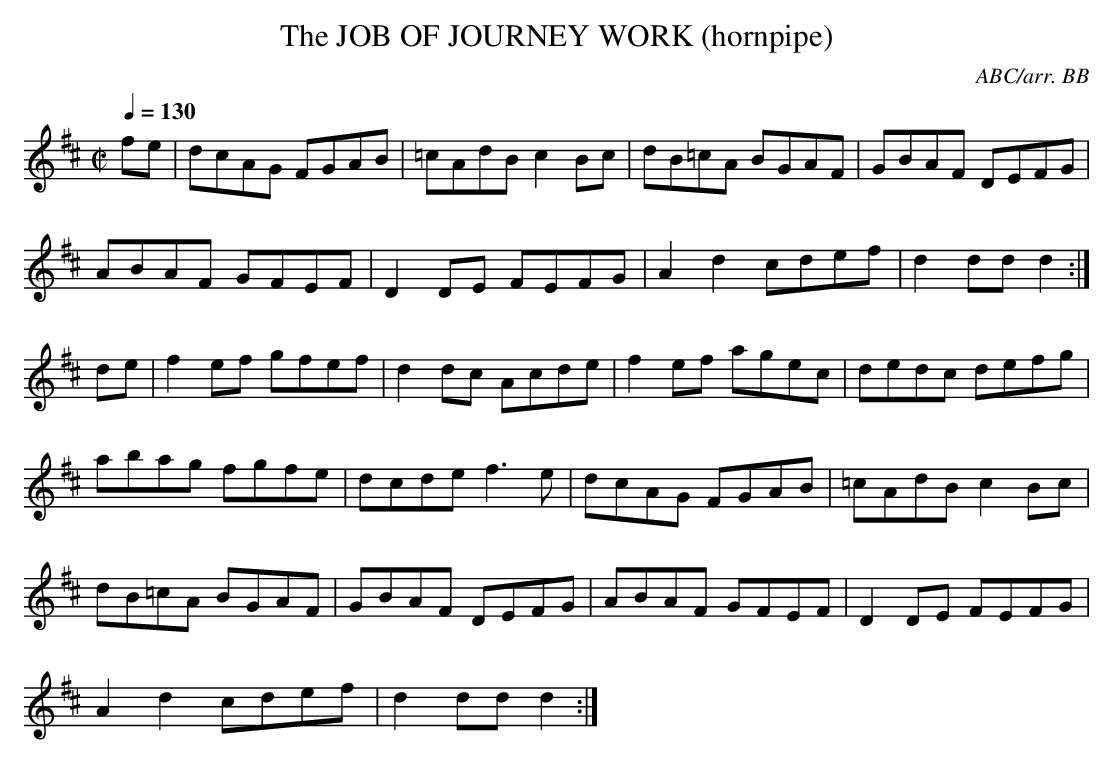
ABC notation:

X:1
T:JOB OF JOURNEY WORK (hornpipe), The
C:ABC/arr. BB
Q:1/4=130
L:1/8 % Dotted rhythm throughout
M:C|
K:D
fe|dcAG FGAB|=cAdB c2Bc|dB=cA BGAF|GBAF DEFG|
ABAF GFEF|D2DE FEFG|A2d2 cdef|d2 dd d2:|
de|f2ef gfef|d2dc Acde|f2ef agec|dedc defg|
abag fgfe|dcde f3e|dcAG FGAB|=cAdB c2Bc|
dB=cA BGAF|GBAF DEFG|ABAF GFEF|D2DE FEFG|
A2d2 cdef|d2 dd d2:|
